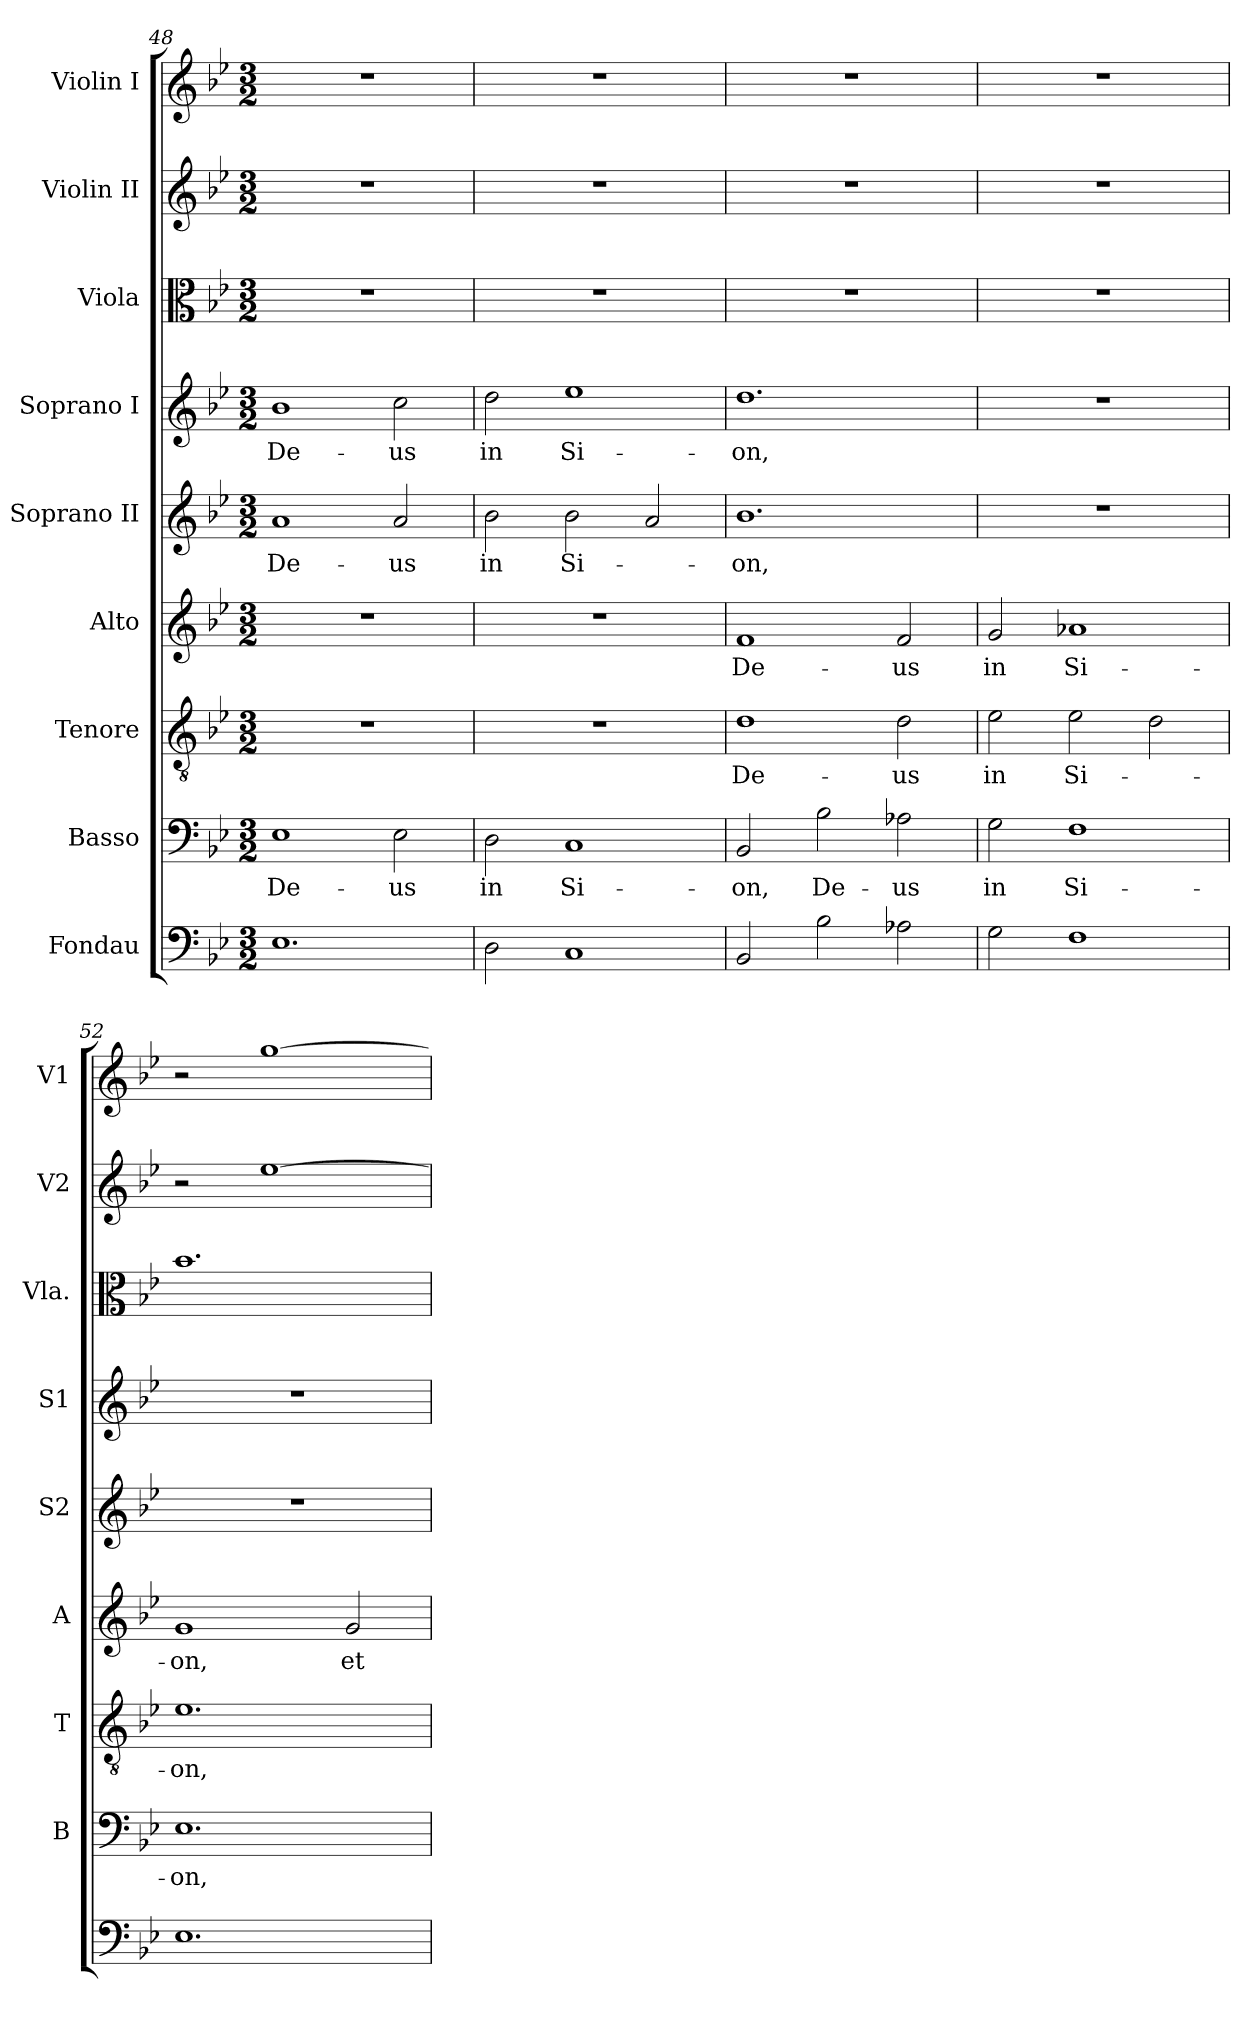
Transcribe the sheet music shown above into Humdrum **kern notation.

**kern	**kern	**text	**kern	**text	**kern	**text	**kern	**text	**kern	**text	**kern	**kern	**kern
*part9	*part8	*part8	*part7	*part7	*part6	*part6	*part5	*part5	*part4	*part4	*part3	*part2	*part1
*staff9	*staff8	*staff8	*staff7	*staff7	*staff6	*staff6	*staff5	*staff5	*staff4	*staff4	*staff3	*staff2	*staff1
*I"Fondau	*I"Basso	*	*I"Tenore	*	*I"Alto	*	*I"Soprano  II	*	*I"Soprano  I	*	*I"Viola	*I"Violin  II	*I"Violin  I
*	*I'B	*	*I'T	*	*I'A	*	*I'S2	*	*I'S1	*	*I'Vla.	*I'V2	*I'V1
*clefF4	*clefF4	*	*clefGv2	*	*clefG2	*	*clefG2	*	*clefG2	*	*clefC3	*clefG2	*clefG2
*k[b-e-]	*k[b-e-]	*	*k[b-e-]	*	*k[b-e-]	*	*k[b-e-]	*	*k[b-e-]	*	*k[b-e-]	*k[b-e-]	*k[b-e-]
*B-:	*B-:	*	*B-:	*	*B-:	*	*B-:	*	*B-:	*	*B-:	*B-:	*B-:
*M3/2	*M3/2	*	*M3/2	*	*M3/2	*	*M3/2	*	*M3/2	*	*M3/2	*M3/2	*M3/2
=48	=48	=48	=48	=48	=48	=48	=48	=48	=48	=48	=48	=48	=48
!	!	!LO:LY:b	!	!	!	!	!	!LO:LY:b	!	!LO:LY:b	!	!	!
1.E-	1E-	De-	1.r	.	1.r	.	1a	De-	1b-	De-	1.r	1.r	1.r
!	!	!LO:LY:b	!	!	!	!	!	!LO:LY:b	!	!LO:LY:b	!	!	!
.	2E-\	-us	.	.	.	.	2a/	-us	2cc\	-us	.	.	.
!!LO:PB:g=z
=49	=49	=49	=49	=49	=49	=49	=49	=49	=49	=49	=49	=49	=49
!	!	!LO:LY:b	!	!	!	!	!	!LO:LY:b	!	!LO:LY:b	!	!	!
2D\	2D\	in	1.r	.	1.r	.	2b-\	in	2dd\	in	1.r	1.r	1.r
!	!	!LO:LY:b	!	!	!	!	!	!LO:LY:b	!	!LO:LY:b	!	!	!
1C	1C	Si-	.	.	.	.	2b-\	Si-	1ee-	Si-	.	.	.
.	.	.	.	.	.	.	2a/	.	.	.	.	.	.
=50	=50	=50	=50	=50	=50	=50	=50	=50	=50	=50	=50	=50	=50
!	!	!LO:LY:b	!	!LO:LY:b	!	!LO:LY:b	!	!LO:LY:b	!	!LO:LY:b	!	!	!
2BB-/	2BB-/	-on,	1d	De-	1f	De-	1.b-	-on,	1.dd	-on,	1.r	1.r	1.r
!	!	!LO:LY:b	!	!	!	!	!	!	!	!	!	!	!
2B-\	2B-\	De-	.	.	.	.	.	.	.	.	.	.	.
!	!	!LO:LY:b	!	!LO:LY:b	!	!LO:LY:b	!	!	!	!	!	!	!
2A-X\	2A-X\	-us	2d\	-us	2f/	-us	.	.	.	.	.	.	.
=51	=51	=51	=51	=51	=51	=51	=51	=51	=51	=51	=51	=51	=51
!	!	!LO:LY:b	!	!LO:LY:b	!	!LO:LY:b	!	!	!	!	!	!	!
2G\	2G\	in	2e-\	in	2g/	in	1.r	.	1.r	.	1.r	1.r	1.r
!	!	!LO:LY:b	!	!LO:LY:b	!	!LO:LY:b	!	!	!	!	!	!	!
1F	1F	Si-	2e-\	Si-	1a-X	Si-	.	.	.	.	.	.	.
.	.	.	2d\	.	.	.	.	.	.	.	.	.	.
=52	=52	=52	=52	=52	=52	=52	=52	=52	=52	=52	=52	=52	=52
!	!	!LO:LY:b	!	!LO:LY:b	!	!LO:LY:b	!	!	!	!	!	!	!
1.E-	1.E-	-on,	1.e-	-on,	1g	-on,	1.r	.	1.r	.	1.b-	2r	2r
.	.	.	.	.	.	.	.	.	.	.	.	[1ee-	[1gg
!	!	!	!	!	!	!LO:LY:b	!	!	!	!	!	!	!
.	.	.	.	.	2g/	et	.	.	.	.	.	.	.
=	=	=	=	=	=	=	=	=	=	=	=	=	=
*-	*-	*-	*-	*-	*-	*-	*-	*-	*-	*-	*-	*-	*-
